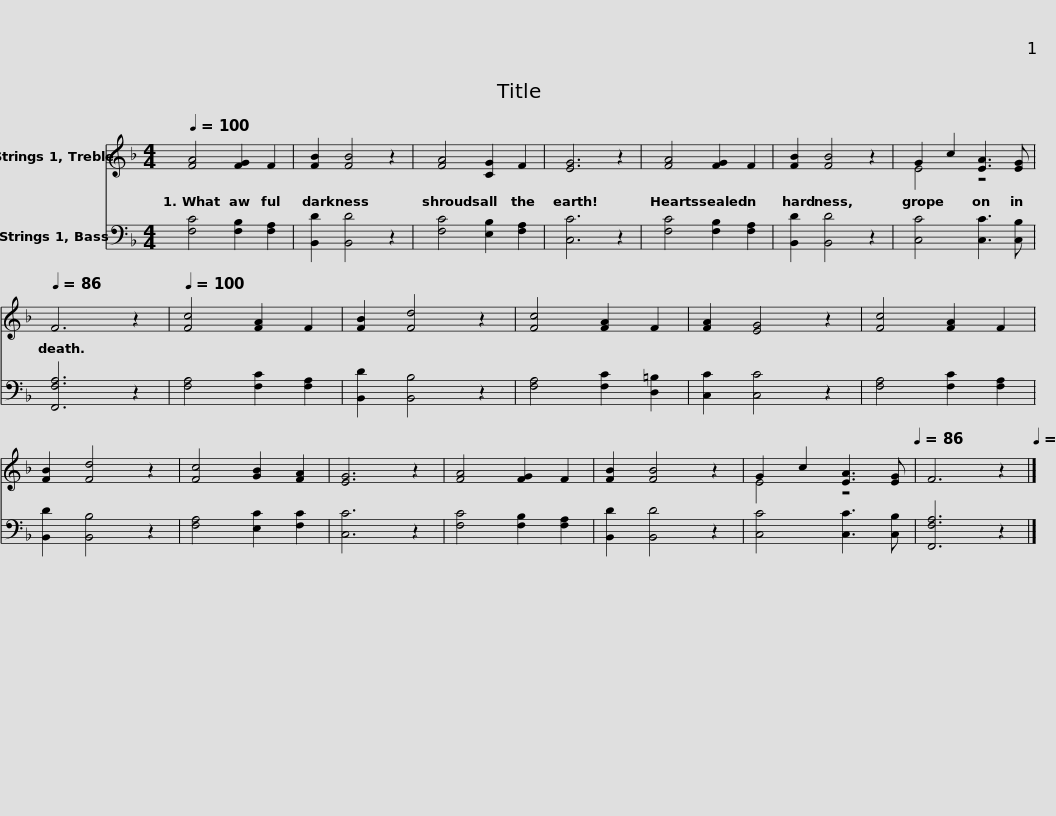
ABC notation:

X:1
%%score ( 1 2 ) 3
L:1/8
Q:1/4=100
M:4/4
I:linebreak $
K:F
V:1 treble
V:2 treble
V:3 bass
V:1
 [FA]4 [FG]2 F2 | [FB]2 [FB]4 z2 | [FA]4 [CG]2 F2 | [EG]6 z2 | [FA]4 [FG]2 F2 | %5
 [FB]2 [FB]4 z2 |$ G2 c2 [EA]3 [EG][Q:1/4=99][Q:1/4=98][Q:1/4=97][Q:1/4=96][Q:1/4=95][Q:1/4=94][Q:1/4=93][Q:1/4=92][Q:1/4=91][Q:1/4=90][Q:1/4=89][Q:1/4=88][Q:1/4=87][Q:1/4=86] | F6 z2[Q:1/4=85] |[Q:1/4=100] [Fc]4 [FA]2 F2 | [FB]2 [Fd]4 z2 | %10
 [Fc]4 [FA]2 F2 | [FA]2 [EG]4 z2 | [Fc]4 [FA]2 F2 | [FB]2 [Fd]4 z2 |$ [Fc]4 [GB]2 [FA]2 | %15
 [EG]6 z2 | [FA]4 [FG]2 F2 | [FB]2 [FB]4 z2 | G2 c2 [EA]3 [EG][Q:1/4=99][Q:1/4=98][Q:1/4=97][Q:1/4=96][Q:1/4=95][Q:1/4=94][Q:1/4=93][Q:1/4=92][Q:1/4=91][Q:1/4=90][Q:1/4=89][Q:1/4=88][Q:1/4=87][Q:1/4=86] | F6 z2[Q:1/4=85] |] %20
V:2
 x8 | x8 | x8 | x8 | x8 | %5
 x8 |$ E4 z4 | x8 | x8 | x8 | %10
 x8 | x8 | x8 | x8 |$ x8 | %15
 x8 | x8 | x8 | E4 z4 | x8 |] %20
V:3
 [F,C]4 [F,B,]2 [F,A,]2 | [B,,D]2 [B,,D]4 z2 | [F,C]4 [E,B,]2 [F,A,]2 | [C,C]6 z2 | [F,C]4 [F,B,]2 [F,A,]2 | %5
 [B,,D]2 [B,,D]4 z2 |$ [C,C]4 [C,C]3 [C,B,] | [F,,F,A,]6 z2 | [F,A,]4 [F,C]2 [F,A,]2 | [B,,D]2 [B,,B,]4 z2 | %10
 [F,A,]4 [F,C]2 [D,=B,]2 | [C,C]2 [C,C]4 z2 | [F,A,]4 [F,C]2 [F,A,]2 | [B,,D]2 [B,,B,]4 z2 |$ [F,A,]4 [E,C]2 [F,C]2 | %15
 [C,C]6 z2 | [F,C]4 [F,B,]2 [F,A,]2 | [B,,D]2 [B,,D]4 z2 | [C,C]4 [C,C]3 [C,B,] | [F,,F,A,]6 z2 |] %20
